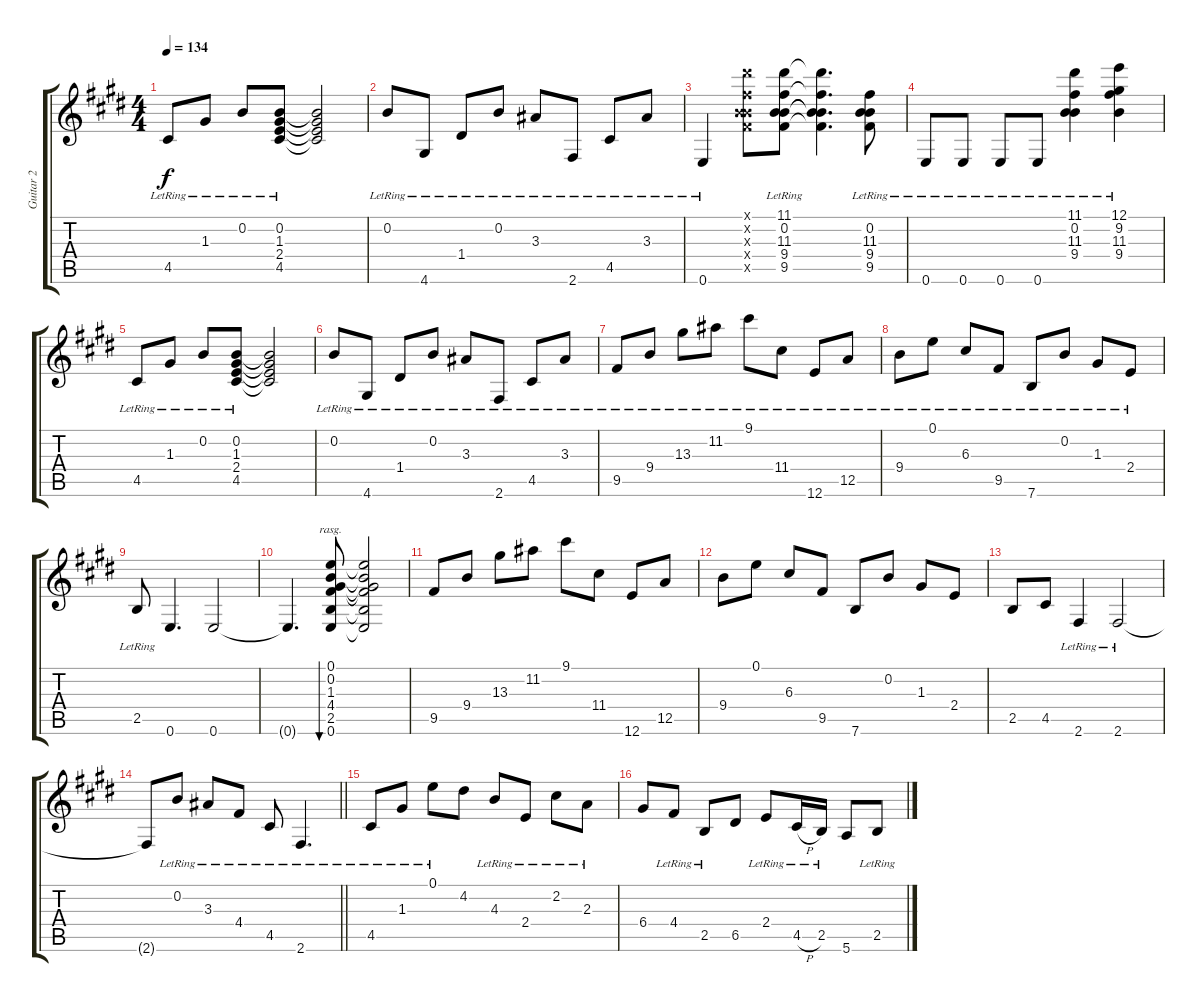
\track ("Guitar 2" "Guitar 2") {instrument acousticguitarsteel}
\staff {score tabs}
\tuning (E4 B3 G3 D3 A2 E2) {hide}
\ts (4 4)
\tempo 134
\clef g2
\ks e
4.5{lr}.8{dy f} 1.3{lr}.8 0.2{lr}.8 (0.2{lr} 1.3{lr} 2.4{lr} 4.5{lr}).8 (0.2{t} 1.3{t} 2.4{t} 4.5{t}).2 |
0.2{lr}.8 4.6{lr}.8 1.4{lr}.8 0.2{lr}.8 3.3{lr}.8 2.6{lr}.8 4.5{lr}.8 3.3{lr}.8 |
0.6{lr}.4 (11.1{x} 0.2{x} 11.3{x} 9.4{x} 9.5{x}).8 (11.1{lr} 0.2{lr} 11.3{lr} 9.4{lr} 9.5{lr}).8 (11.1{t} 0.2{t} 11.3{t} 9.4{t} 9.5{t}).4{d} (0.2{lr} 11.3{lr} 9.4{lr} 9.5{lr}).8 |
0.6{lr}.8 0.6{lr}.8 0.6{lr}.8 0.6{lr}.8 (11.1{lr} 0.2{lr} 11.3{lr} 9.4{lr}).4 (12.1{lr} 9.2{lr} 11.3{lr} 9.4{lr}).4 |
4.5{lr}.8 1.3{lr}.8 0.2{lr}.8 (0.2{lr} 1.3{lr} 2.4{lr} 4.5{lr}).8 (0.2{t} 1.3{t} 2.4{t} 4.5{t}).2 |
0.2{lr}.8 4.6{lr}.8 1.4{lr}.8 0.2{lr}.8 3.3{lr}.8 2.6{lr}.8 4.5{lr}.8 3.3{lr}.8 |
9.5{lr}.8 9.4{lr}.8 13.3{lr}.8 11.2{lr}.8 9.1{lr}.8 11.4{lr}.8 12.6{lr}.8 12.5{lr}.8 |
9.4{lr}.8 0.1{lr}.8 6.3{lr}.8 9.5{lr}.8 7.6{lr}.8 0.2{lr}.8 1.3{lr}.8 2.4{lr}.8 |
2.5{lr}.8 0.6.4{d} 0.6.2 |
0.6{t}.4{d} (0.1 0.2 1.3 4.4 2.5 0.6).8{bu 240 rasg ii} (0.1{t} 0.2{t} 1.3{t} 4.4{t} 2.5{t} 0.6{t}).2 |
9.5.8 9.4.8 13.3.8 11.2.8 9.1.8 11.4.8 12.6.8 12.5.8 |
9.4.8 0.1.8 6.3.8 9.5.8 7.6.8 0.2.8 1.3.8 2.4.8 |
2.5.8 4.5.8 2.6{lr}.4 2.6{lr}.2 |
\barLineRight lightlight
2.6{t}.8 0.2{lr}.8 3.3{lr}.8 4.4{lr}.8 4.5{lr}.8 2.6{lr}.4{d} |
4.5{lr}.8 1.3{lr}.8 0.1{lr}.8 4.2.8 4.3{lr}.8 2.4{lr}.8 2.2{lr}.8 2.3{lr}.8 |
6.4.8 4.4{lr}.8 2.5{lr}.8 6.5.8 2.4{lr}.8 4.5{h lr}.16 2.5{lr}.16 5.6.8 2.5{lr}.8
